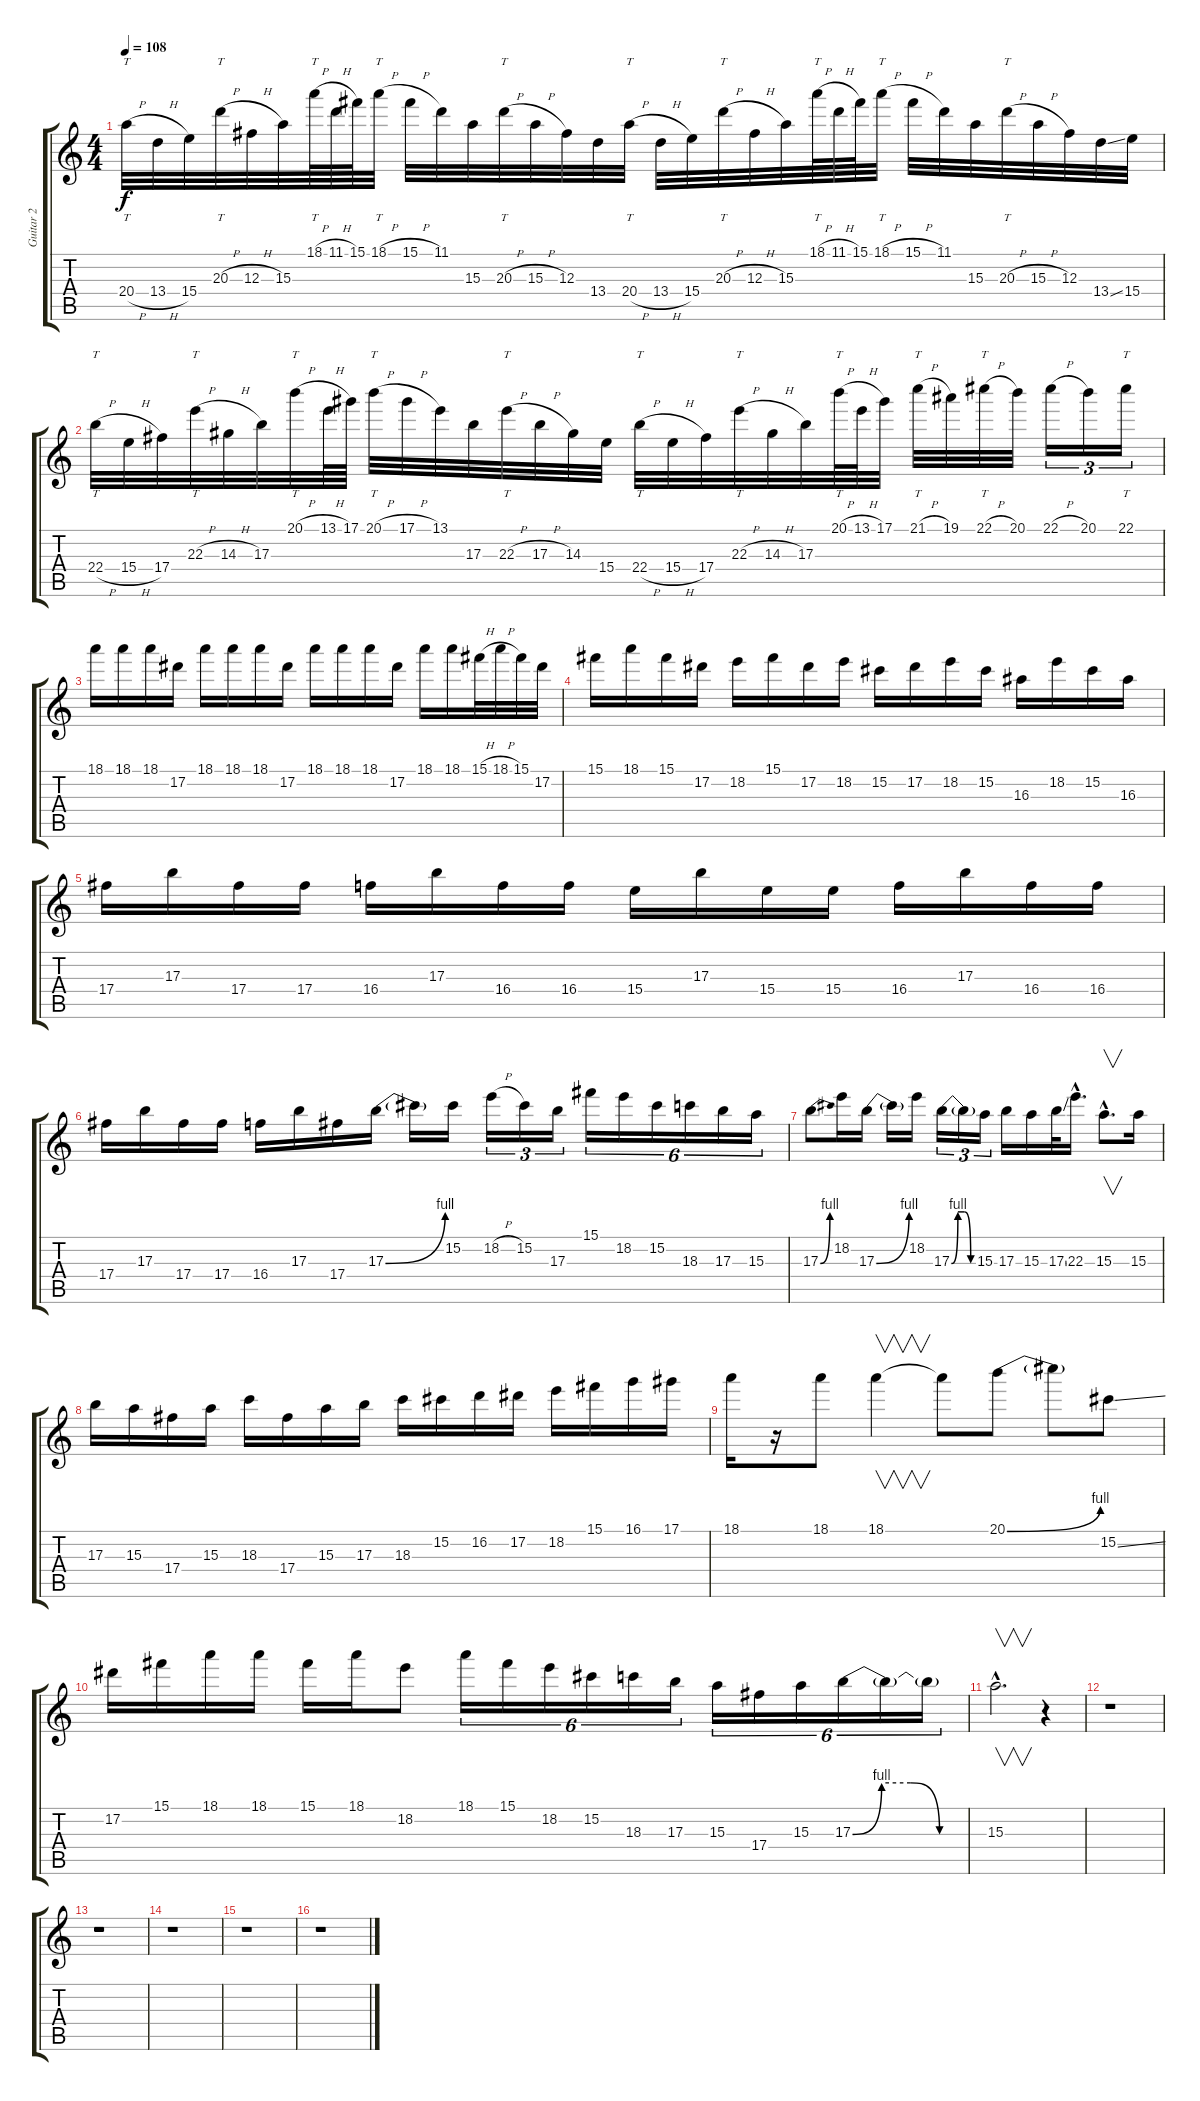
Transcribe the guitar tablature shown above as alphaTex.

\track ("Guitar 2" "Guitar 2") {instrument distortionguitar}
\staff {score tabs}
\tuning (Eb4 Bb3 Gb3 Db3 Ab2 Eb2) {hide}
\ts (4 4)
\tempo 108
\clef g2
\ks c
20.4{h}.32{tt dy f} 13.4{h}.32 15.4.32 20.3{h}.32{tt} 12.3{h}.32 15.3.32 18.1{h}.64{tt} 11.1{h}.64 15.1.64 18.1{h}.32{tt} 15.1{h}.32 11.1.32 15.3.32 20.3{h}.32{tt} 15.3{h}.32 12.3.32 13.4.32 20.4{h}.32{tt} 13.4{h}.32 15.4.32 20.3{h}.32{tt} 12.3{h}.32 15.3.32 18.1{h}.64{tt} 11.1{h}.64 15.1.64 18.1{h}.32{tt} 15.1{h}.32 11.1.32 15.3.32 20.3{h}.32{tt} 15.3{h}.32 12.3.32 13.4{ss}.32 15.4.32 |
22.4{h}.32{tt} 15.4{h}.32 17.4.32 22.3{h}.32{tt} 14.3{h}.32 17.3.32 20.1{h}.32{tt} 13.1{h}.64 17.1.64 20.1{h}.32{tt} 17.1{h}.32 13.1.32 17.3.32 22.3{h}.32{tt} 17.3{h}.32 14.3.32 15.4.32 22.4{h}.32{tt} 15.4{h}.32 17.4.32 22.3{h}.32{tt} 14.3{h}.32 17.3.32 20.1{h}.64{tt} 13.1{h}.64 17.1.32 21.1{h}.32{tt} 19.1.32 22.1{h}.32{tt} 20.1.32 22.1{h}.16{tu (3 2)} 20.1.16{tu (3 2)} 22.1.16{tt tu (3 2)} |
18.1.16 18.1.16 18.1.16 17.2.16 18.1.16 18.1.16 18.1.16 17.2.16 18.1.16 18.1.16 18.1.16 17.2.16 18.1.16 18.1.16 15.1{h}.32 18.1{h}.32 15.1.32 17.2.32 |
15.1.16 18.1.16 15.1.16 17.2.16 18.2.16 15.1.16 17.2.16 18.2.16 15.2.16 17.2.16 18.2.16 15.2.16 16.3.16 18.2.16 15.2.16 16.3.16 |
17.4.16 17.3.16 17.4.16 17.4.16 16.4.16 17.3.16 16.4.16 16.4.16 15.4.16 17.3.16 15.4.16 15.4.16 16.4.16 17.3.16 16.4.16 16.4.16 |
17.4.16 17.3.16 17.4.16 17.4.16 16.4.16 17.3.16 17.4.16 17.3{be (bend 0 0 60 4)}.16 17.3{t}.16 15.2.16 18.2{h}.16{tu (3 2)} 15.2.16{tu (3 2)} 17.3.16{tu (3 2)} 15.1.16{tu (6 4)} 18.2.16{tu (6 4)} 15.2.16{tu (6 4)} 18.3.16{tu (6 4)} 17.3.16{tu (6 4)} 15.3.16{tu (6 4)} |
17.3{be (bend 0 0 60 4)}.8 18.2.16 17.3{be (bend 0 0 60 4)}.16 17.3{t}.16 18.2.16 17.3{be (custom 0 0 15 4 30 4 45 0 60 0)}.16{tu (3 2)} 17.3{t}.16{tu (3 2)} 15.3.16{tu (3 2)} 17.3.16 15.3.16 17.3{ss}.32 22.3{hac}.16{d} 15.3{hac}.8{v d} 15.3.16 |
17.3.16 15.3.16 17.4.16 15.3.16 18.3.16 17.4.16 15.3.16 17.3.16 18.3.16 15.2.16 16.2.16 17.2.16 18.2.16 15.1.16 16.1.16 17.1.16 |
18.1.16 r.16 18.1.8 18.1.4{v} 18.1{t}.8 20.1{be (bend 0 0 60 4)}.8 20.1{t}.8 15.2{ss}.8 |
17.2.16 15.1.16 18.1.16 18.1.16 15.1.16 18.1.16 18.2.8 18.1.16{tu (6 4)} 15.1.16{tu (6 4)} 18.2.16{tu (6 4)} 15.2.16{tu (6 4)} 18.3.16{tu (6 4)} 17.3.16{tu (6 4)} 15.3.16{tu (6 4)} 17.4.16{tu (6 4)} 15.3.16{tu (6 4)} 17.3{be (custom 0 0 15 4 30 4 45 0 60 0)}.16{tu (6 4)} 17.3{t}.16{tu (6 4)} 17.3{t}.16{tu (6 4)} |
15.3{hac}.2{v d} r.4 |
r.1{volume 13} |
r.1 |
r.1 |
r.1 |
r.1
